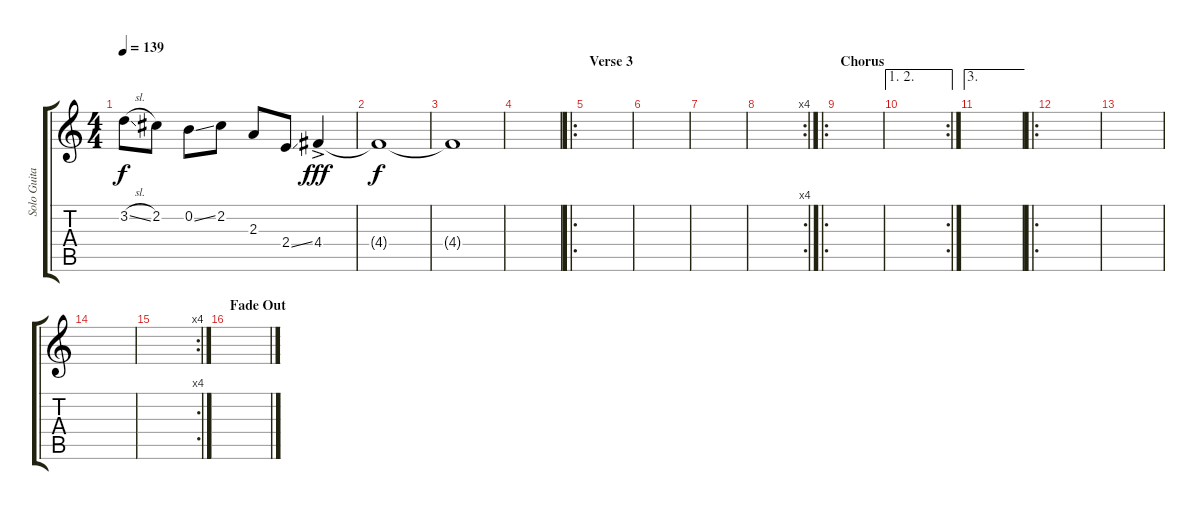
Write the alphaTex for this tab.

\track ("Solo Guitar" "Solo Guita") {instrument electricguitarjazz}
\staff {score tabs}
\tuning (E4 B3 G3 D3 A2 E2) {hide}
\ts (4 4)
\tempo 139
\clef g2
\ks c
3.2{sl}.8{dy f} 2.2.8 0.2{ss}.8 2.2.8 2.3.8 2.4{ss}.8 4.4{ac}.4{dy fff} |
4.4{t}.1{dy f} |
4.4{t}.1 |
|
\ro
\section ("" "Verse 3")
|
|
|
\rc 4
|
\ro
\section ("" "Chorus")
|
\ae (1 2)
\rc 2
|
\ae 3
|
\ro
|
|
|
\rc 4
|
\section ("" "Fade Out")
